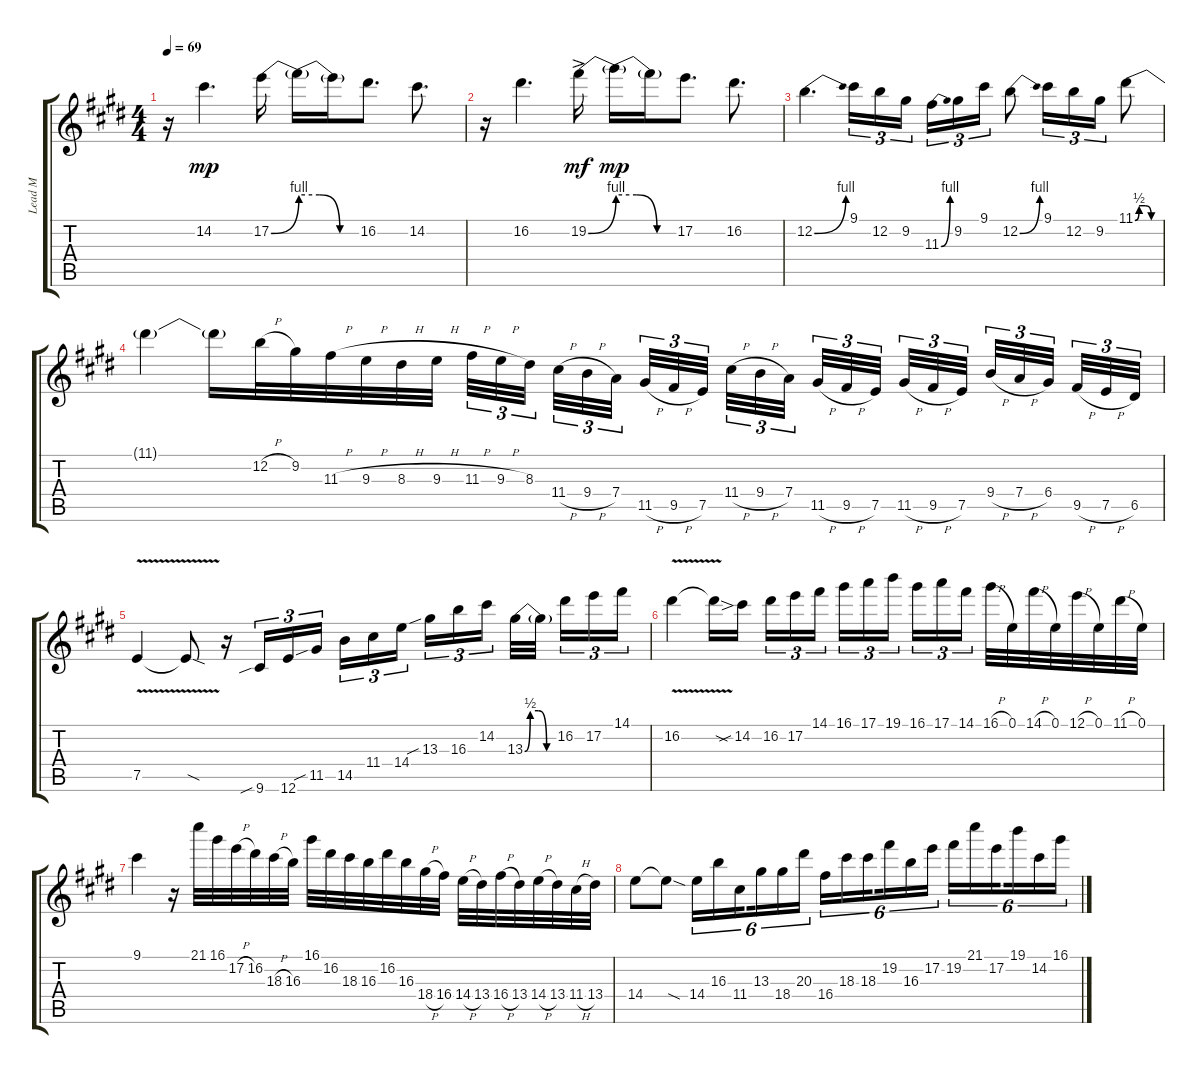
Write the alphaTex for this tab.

\track ("Lead M" "Lead M") {instrument distortionguitar}
\staff {score tabs}
\tuning (E4 B3 G3 D3 A2 E2) {hide}
\ts (4 4)
\tempo 69
\clef g2
\ks e
r.16{dy mp} 14.2.4{d} 17.2{be (bend 0 0 60 4)}.16 17.2{be (custom 0 4 20 4 40 0 60 0) t}.16 17.2{t}.16 16.2.8{d} 14.2.8{d} |
r.16 16.2.4{d} 19.2{be (bend 0 0 60 4) ac}.16{dy mf} 19.2{be (custom 0 4 20 4 40 0 60 0) t}.16{dy mp} 19.2{t}.16 17.2.8{d} 16.2.8{d} |
12.2{be (bend 0 0 60 4)}.4{d} 9.1.16{tu (3 2)} 12.2.16{tu (3 2)} 9.2.16{tu (3 2)} 11.3{be (bend 0 0 60 4)}.16{tu (3 2)} 9.2.16{tu (3 2)} 9.1.16{tu (3 2)} 12.2{be (bend 0 0 60 4)}.8 9.1.16{tu (3 2)} 12.2.16{tu (3 2)} 9.2.16{tu (3 2)} 11.1{be (custom 0 0 10 2 25 2 40 0 60 0)}.8 |
11.1{t}.4 11.1{t}.16 12.2{h}.32 9.2.32 11.3{h}.32 9.3{h}.32 8.3{h}.32 9.3{h}.32 11.3{h}.32{tu (3 2)} 9.3{h}.32{tu (3 2)} 8.3.32{tu (3 2) beam splitsecondary} 11.4{h}.32{tu (3 2)} 9.4{h}.32{tu (3 2)} 7.4.32{tu (3 2) beam splitsecondary} 11.5{h}.32{tu (3 2)} 9.5{h}.32{tu (3 2)} 7.5.32{tu (3 2) beam splitsecondary} 11.4{h}.32{tu (3 2)} 9.4{h}.32{tu (3 2)} 7.4.32{tu (3 2)} 11.5{h}.32{tu (3 2)} 9.5{h}.32{tu (3 2)} 7.5.32{tu (3 2) beam splitsecondary} 11.5{h}.32{tu (3 2)} 9.5{h}.32{tu (3 2)} 7.5.32{tu (3 2) beam splitsecondary} 9.4{h}.32{tu (3 2)} 7.4{h}.32{tu (3 2)} 6.4.32{tu (3 2) beam splitsecondary} 9.5{h}.32{tu (3 2)} 7.5{h}.32{tu (3 2)} 6.5.32{tu (3 2)} |
7.5{v}.4 7.5{sod t}.8 r.16 9.6{sib}.16{tu (3 2)} 12.6.16{tu (3 2)} 11.5{sib}.16{tu (3 2) beam splitsecondary} 14.5.16{tu (3 2)} 11.4.16{tu (3 2)} 14.4.16{tu (3 2) beam splitsecondary} 13.3{sib}.16{tu (3 2)} 16.3.16{tu (3 2)} 14.2.16{tu (3 2) beam splitsecondary} 13.3{be (custom 0 0 10 2 25 2 40 0 60 0)}.32 13.3{t}.32{beam splitsecondary} 16.2.16{tu (3 2)} 17.2.16{tu (3 2)} 14.1.16{tu (3 2)} |
16.2{v}.4 16.2{sod t}.16 14.2{sib}.16{beam splitsecondary} 16.2.16{tu (3 2)} 17.2.16{tu (3 2)} 14.1.16{tu (3 2)} 16.1.16{tu (3 2)} 17.1.16{tu (3 2)} 19.1.16{tu (3 2) beam splitsecondary} 16.1.16{tu (3 2)} 17.1.16{tu (3 2)} 14.1.16{tu (3 2)} 16.1{h}.32 0.1.32 14.1{h}.32 0.1.32 12.1{h}.32 0.1.32 11.1{h}.32 0.1.32 |
9.1.4 r.16 21.1.32 16.1.32 17.2{h}.32 16.2.32 18.3{h}.32 16.3.32 16.1.32 16.2.32 18.3.32 16.3.32 16.2.32 16.3.32 18.4{h}.32 16.4.32 14.4{h}.32 13.4.32 16.4{h}.32 13.4.32 14.4{h}.32 13.4.32 11.4{h}.32 13.4.32 |
14.4.8 14.4{sod t}.8 14.4.16{tu (6 4)} 16.3.16{tu (6 4)} 11.4.16{tu (6 4) beam splitsecondary} 13.3.16{tu (6 4)} 18.4.16{tu (6 4)} 20.3.16{tu (6 4)} 16.4.16{tu (6 4)} 18.3.16{tu (6 4)} 18.3.16{tu (6 4) beam splitsecondary} 19.2.16{tu (6 4)} 16.3.16{tu (6 4)} 17.2.16{tu (6 4)} 19.2.16{tu (6 4)} 21.1.16{tu (6 4)} 17.2.16{tu (6 4) beam splitsecondary} 19.1.16{tu (6 4)} 14.2.16{tu (6 4)} 16.1.16{tu (6 4)}
